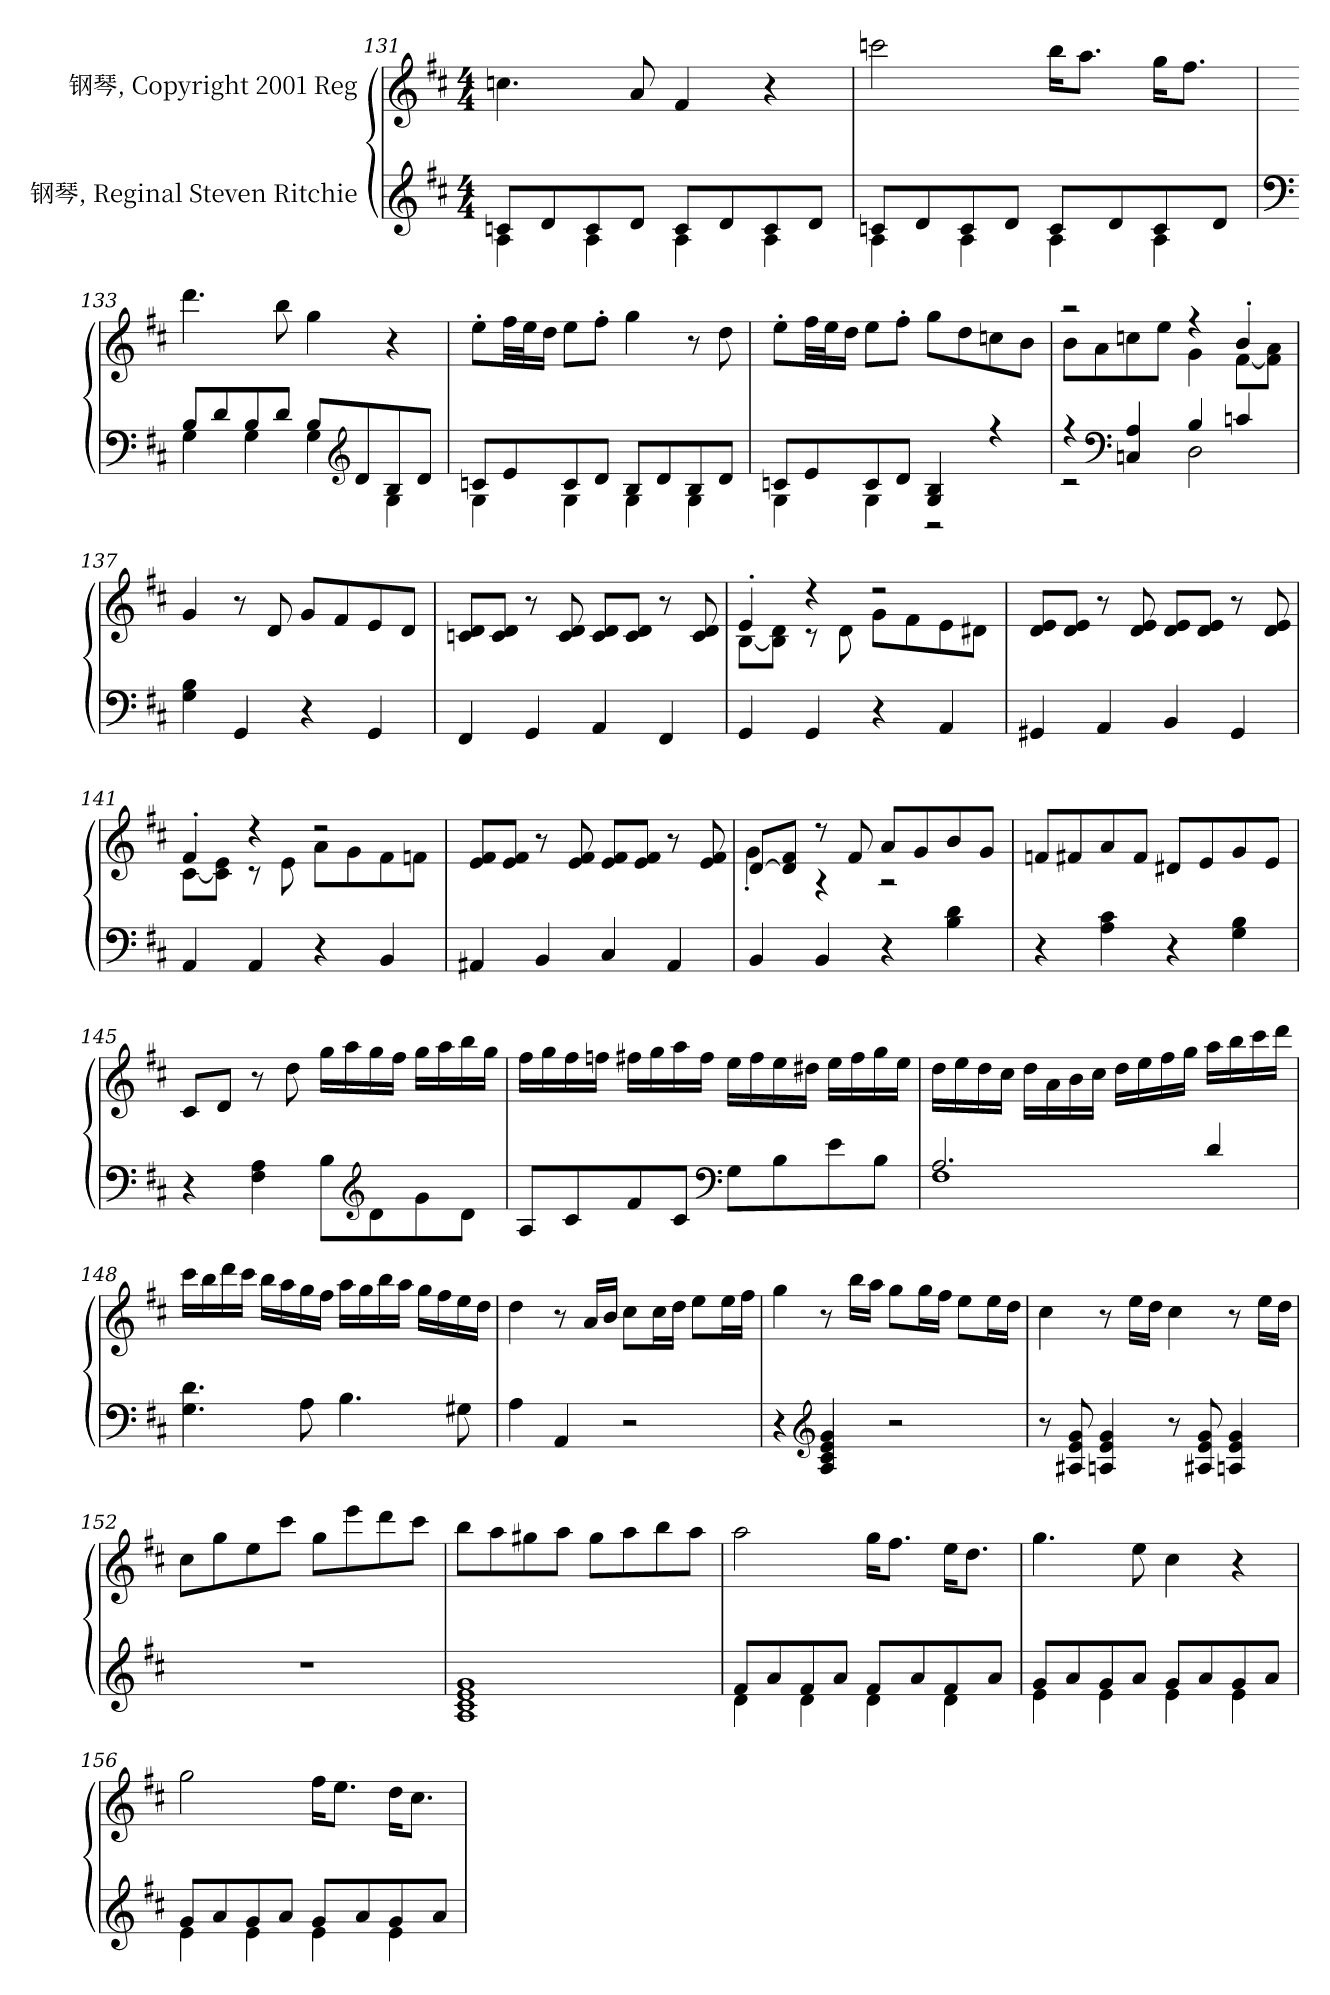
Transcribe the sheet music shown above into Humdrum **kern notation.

**kern	**kern
*part2	*part1
*staff2	*staff1
*I"钢琴, Reginal Steven Ritchie	*I"钢琴, Copyright 2001 Reg
!!LO:LB:g=z
*clefG2	*clefG2
*k[f#c#]	*k[f#c#]
*M4/4	*M4/4
=131	=131
*^	*
8cn/L	4A\	4.ccn\
8d/	.	.
8c/	4A\	.
8d/J	.	8a/
8c/L	4A\	4f#/
8d/	.	.
8c/	4A\	4r
8d/J	.	.
=132	=132	=132
8cn/L	4A\	2cccn\
8d/	.	.
8c/	4A\	.
8d/J	.	.
8c/L	4A\	16bb\KL
.	.	8.aa\J
8d/	.	.
8c/	4A\	16gg\KL
.	.	8.ff#\J
8d/J	.	.
=133	=133	=133
*clefF4	*	*
8B/L	4G\	4.ddd\
8d/	.	.
8B/	4G\	.
8d/J	.	8bb\
8B/L	4G\	4gg\
*clefG2	*	*
8d/	.	.
8B/	4G\	4r
8d/J	.	.
=134	=134	=134
8cn/L	4G\	8ee'\L
8e/	.	32ff#\LL
.	.	32ee\J
.	.	16dd\JJ
8c/	4G\	8ee\L
8d/J	.	8ff#'\J
8B/L	4G\	4gg\
8d/	.	.
8B/	4G\	8r
8d/J	.	8dd\
!!LO:LB:g=z
=135	=135	=135
8cn/L	4G\	8ee'\L
8e/	.	32ff#\LL
.	.	32ee\J
.	.	16dd\JJ
8c/	4G\	8ee\L
8d/J	.	8ff#'\J
4G/ 4B/	2r	8gg\L
.	.	8dd\
4r	.	8ccn\
.	.	8b\J
=136	=136	=136
*	*	*^
4r	2r	2r	8b\L
.	.	.	8a\
*clefF4	*	*	*
4Cn/ 4A/	.	.	8ccn\
.	.	.	8ee\J
4B/	2D\	4r	4g\
4cn/	.	4b'/	[8f#\L
.	.	.	8f#\] 8a\J
*v	*v	*	*
*	*v	*v
=137	=137
4G\ 4B\	4g/
4GG/	8r
.	8d/
4r	8g/L
.	8f#/
4GG/	8e/
.	8d/J
!!LO:PB:g=z
=138	=138
4FF#/	8cn/ 8d/L
.	8c/ 8d/J
4GG/	8r
.	8c/ 8d/
4AA/	8c/ 8d/L
.	8c/ 8d/J
4FF#/	8r
.	8c/ 8d/
=139	=139
*	*^
4GG/	4e'/	[8B\L
.	.	8B\] 8d\J
4GG/	4r	8r
.	.	8d\
4r	2r	8g\L
.	.	8f#\
4AA/	.	8e\
.	.	8d#X\J
*	*v	*v
=140	=140
4GG#X/	8d/ 8e/L
.	8d/ 8e/J
4AA/	8r
.	8d/ 8e/
4BB/	8d/ 8e/L
.	8d/ 8e/J
4GG#/	8r
.	8d/ 8e/
!!LO:LB:g=z
=141	=141
*	*^
4AA/	4f#'/	[8c#\L
.	.	8c#\] 8e\J
4AA/	4r	8r
.	.	8e\
4r	2r	8a\L
.	.	8g\
4BB/	.	8f#\
.	.	8fn\J
*	*v	*v
=142	=142
4AA#X/	8e/ 8f#/L
.	8e/ 8f#/J
4BB/	8r
.	8e/ 8f#/
4C#/	8e/ 8f#/L
.	8e/ 8f#/J
4AA#/	8r
.	8e/ 8f#/
=143	=143
*	*^
4BB/	[8d/L	4g'\
.	8d/] 8f#/J	.
4BB/	8r	4r
.	8f#/	.
4r	8a/L	2r
.	8g/	.
4B\ 4d\	8b/	.
.	8g/J	.
*	*v	*v
=144	=144
4r	8fn/L
.	8f#X/
4A\ 4c#\	8a/
.	8f#/J
4r	8d#X/L
.	8e/
4G\ 4B\	8g/
.	8e/J
!!LO:LB:g=z
=145	=145
4r	8c#/L
.	8d/J
4F#\ 4A\	8r
.	8dd\
8B\L	16gg\LL
.	16aa\
*clefG2	*
8d\	16gg\
.	16ff#\JJ
8g\	16gg\LL
.	16aa\
8d\J	16bb\
.	16gg\JJ
=146	=146
8A/L	16ff#\LL
.	16gg\
8c#/	16ff#\
.	16ffn\JJ
8f#/	16ff#X\LL
.	16gg\
8c#/J	16aa\
.	16ff#\JJ
*clefF4	*
8G\L	16ee\LL
.	16ff#\
8B\	16ee\
.	16dd#X\JJ
8e\	16ee\LL
.	16ff#\
8B\J	16gg\
.	16ee\JJ
!!LO:LB:g=z
=147	=147
*^	*
2.A/	1F#	16dd\LL
.	.	16ee\
.	.	16dd\
.	.	16cc#\JJ
.	.	16dd\LL
.	.	16a\
.	.	16b\
.	.	16cc#\JJ
.	.	16dd\LL
.	.	16ee\
.	.	16ff#\
.	.	16gg\JJ
4d/	.	16aa\LL
.	.	16bb\
.	.	16ccc#\
.	.	16ddd\JJ
*v	*v	*
=148	=148
4.G\ 4.d\	16ccc#\LL
.	16bb\
.	16ddd\
.	16ccc#\JJ
.	16bb\LL
.	16aa\
8A\	16gg\
.	16ff#\JJ
4.B\	16aa\LL
.	16gg\
.	16bb\
.	16aa\JJ
.	16gg\LL
.	16ff#\
8G#X\	16ee\
.	16dd\JJ
!!LO:LB:g=z
=149	=149
4A\	4dd\
4AA/	8r
.	16a/LL
.	16b/JJ
2r	8cc#\L
.	16cc#\L
.	16dd\JJ
.	8ee\L
.	16ee\L
.	16ff#\JJ
=150	=150
4r	4gg\
*clefG2	*
4A/ 4c#/ 4e/ 4g/	8r
.	16bb\LL
.	16aa\JJ
2r	8gg\L
.	16gg\L
.	16ff#\JJ
.	8ee\L
.	16ee\L
.	16dd\JJ
=151	=151
8r	4cc#\
8A#X/ 8e/ 8g/	.
4An/ 4e/ 4g/	8r
.	16ee\LL
.	16dd\JJ
8r	4cc#\
8A#X/ 8e/ 8g/	.
4An/ 4e/ 4g/	8r
.	16ee\LL
.	16dd\JJ
!!LO:LB:g=z
=152	=152
1r	8cc#\L
.	8gg\
.	8ee\
.	8ccc#\J
.	8gg\L
.	8eee\
.	8ddd\
.	8ccc#\J
=153	=153
1A 1c# 1e 1g	8bb\L
.	8aa\
.	8gg#X\
.	8aa\J
.	8gg#\L
.	8aa\
.	8bb\
.	8aa\J
=154	=154
*^	*
8f#/L	4d\	2aa\
8a/	.	.
8f#/	4d\	.
8a/J	.	.
8f#/L	4d\	16gg\KL
.	.	8.ff#\J
8a/	.	.
8f#/	4d\	16ee\KL
.	.	8.dd\J
8a/J	.	.
=155	=155	=155
8g/L	4e\	4.gg\
8a/	.	.
8g/	4e\	.
8a/J	.	8ee\
8g/L	4e\	4cc#\
8a/	.	.
8g/	4e\	4r
8a/J	.	.
!!LO:PB:g=z
=156	=156	=156
8g/L	4e\	2gg\
8a/	.	.
8g/	4e\	.
8a/J	.	.
8g/L	4e\	16ff#\KL
.	.	8.ee\J
8a/	.	.
8g/	4e\	16dd\KL
.	.	8.cc#\J
8a/J	.	.
*v	*v	*
=	=
*-	*-
